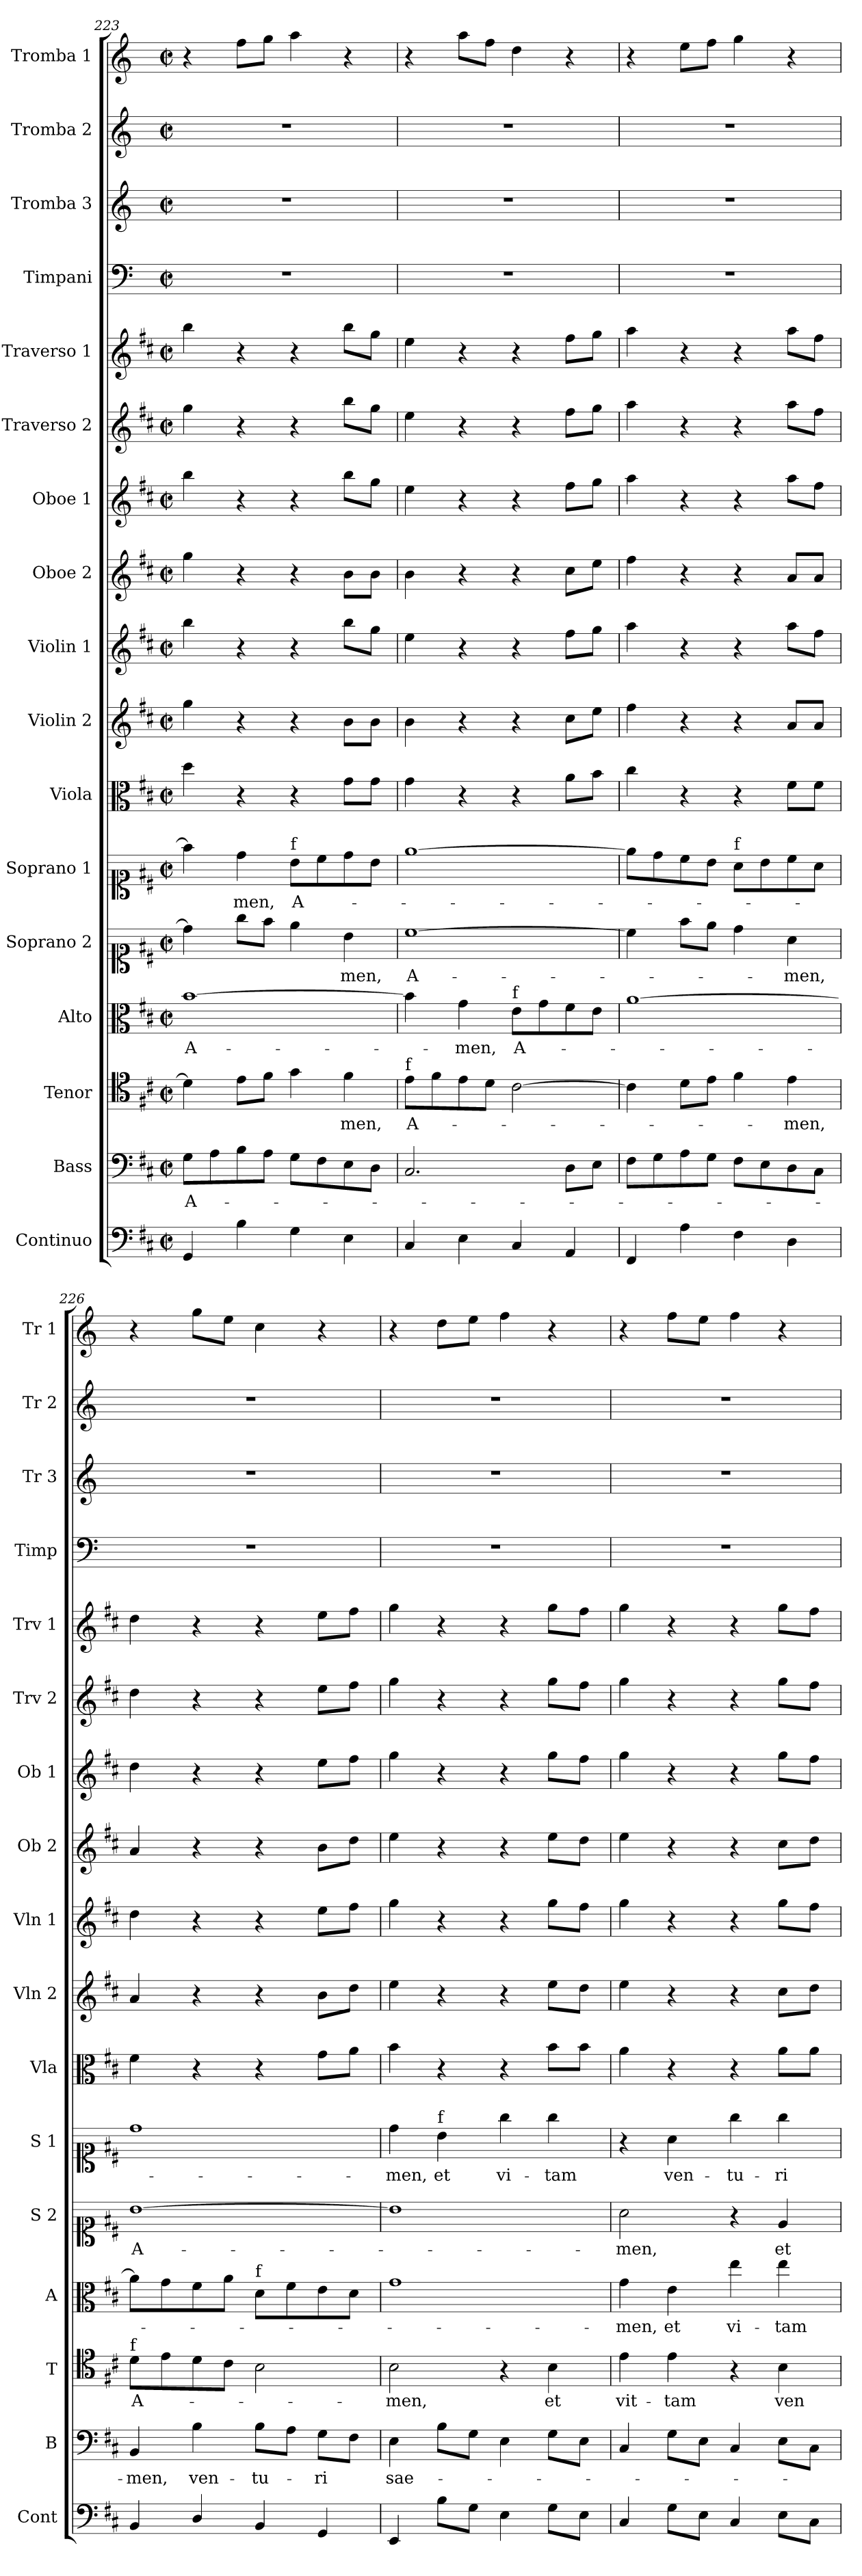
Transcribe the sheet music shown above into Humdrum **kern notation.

**kern	**kern	**text	**kern	**text	**kern	**text	**kern	**text	**kern	**text	**kern	**kern	**kern	**kern	**kern	**kern	**kern	**kern	**kern	**kern	**kern
*part17	*part16	*part16	*part15	*part15	*part14	*part14	*part13	*part13	*part12	*part12	*part11	*part10	*part9	*part8	*part7	*part6	*part5	*part4	*part3	*part2	*part1
*staff17	*staff16	*staff16	*staff15	*staff15	*staff14	*staff14	*staff13	*staff13	*staff12	*staff12	*staff11	*staff10	*staff9	*staff8	*staff7	*staff6	*staff5	*staff4	*staff3	*staff2	*staff1
*I"Continuo	*I"Bass	*	*I"Tenor	*	*I"Alto	*	*I"Soprano 2	*	*I"Soprano 1	*	*I"Viola	*I"Violin 2	*I"Violin 1	*I"Oboe 2	*I"Oboe 1	*I"Traverso 2	*I"Traverso 1	*I"Timpani	*I"Tromba 3	*I"Tromba 2	*I"Tromba 1
*I'Cont	*I'B	*	*I'T	*	*I'A	*	*I'S 2	*	*I'S 1	*	*I'Vla	*I'Vln 2	*I'Vln 1	*I'Ob 2	*I'Ob 1	*I'Trv 2	*I'Trv 1	*I'Timp	*I'Tr 3	*I'Tr 2	*I'Tr 1
*clefF4	*clefF4	*	*clefC4	*	*clefC3	*	*clefC1	*	*clefC1	*	*clefC3	*clefG2	*clefG2	*clefG2	*clefG2	*clefG2	*clefG2	*clefF4	*clefG2	*clefG2	*clefG2
*	*	*	*	*	*	*	*	*	*	*	*	*	*	*	*	*	*	*ITrd-1c-2	*ITrd-1c-2	*ITrd-1c-2	*ITrd-1c-2
*k[f#c#]	*k[f#c#]	*	*k[f#c#]	*	*k[f#c#]	*	*k[f#c#]	*	*k[f#c#]	*	*k[f#c#]	*k[f#c#]	*k[f#c#]	*k[f#c#]	*k[f#c#]	*k[f#c#]	*k[f#c#]	*k[f#c#]	*k[f#c#]	*k[f#c#]	*k[f#c#]
*M2/2	*M2/2	*	*M2/2	*	*M2/2	*	*M2/2	*	*M2/2	*	*M2/2	*M2/2	*M2/2	*M2/2	*M2/2	*M2/2	*M2/2	*M2/2	*M2/2	*M2/2	*M2/2
*met(c|)	*met(c|)	*	*met(c|)	*	*met(c|)	*	*met(c|)	*	*met(c|)	*	*met(c|)	*met(c|)	*met(c|)	*met(c|)	*met(c|)	*met(c|)	*met(c|)	*met(c|)	*met(c|)	*met(c|)	*met(c|)
=223	=223	=223	=223	=223	=223	=223	=223	=223	=223	=223	=223	=223	=223	=223	=223	=223	=223	=223	=223	=223	=223
!	!	!LO:LY:b	!	!	!	!LO:LY:b	!	!	!	!	!	!	!	!	!	!	!	!	!	!	!
4GG/	8G\L	A-	4d\]	.	[1b	A-	4dd\]	.	4ff#\]	.	4dd\	4gg\	4bb\	4gg\	4bb\	4gg\	4bb\	1r	1r	1r	4r
.	8A\	.	.	.	.	.	.	.	.	.	.	.	.	.	.	.	.	.	.	.	.
!	!	!	!	!	!	!	!	!	!	!LO:LY:b	!	!	!	!	!	!	!	!	!	!	!
4B\	8B\	.	8e\L	.	.	.	8gg\L	.	4dd\	-men,	4r	4r	4r	4r	4r	4r	4r	.	.	.	8gg\L
.	8A\J	.	8f#\J	.	.	.	8ff#\J	.	.	.	.	.	.	.	.	.	.	.	.	.	8aa\J
!	!	!	!	!	!	!	!	!	!LO:TX:a:t=f	!	!	!	!	!	!	!	!	!	!	!	!
!	!	!	!	!	!	!	!	!	!	!LO:LY:b	!	!	!	!	!	!	!	!	!	!	!
4G\	8G\L	.	4g\	.	.	.	4ee\	.	8b\L	A-	4r	4r	4r	4r	4r	4r	4r	.	.	.	4bb\
.	8F#\	.	.	.	.	.	.	.	8cc#\	.	.	.	.	.	.	.	.	.	.	.	.
!	!	!	!	!LO:LY:b	!	!	!	!LO:LY:b	!	!	!	!	!	!	!	!	!	!	!	!	!
4E\	8E\	.	4f#\	-men,	.	.	4b\	-men,	8dd\	.	8g\L	8b\L	8bb\L	8b\L	8bb\L	8bb\L	8bb\L	.	.	.	4r
.	8D\J	.	.	.	.	.	.	.	8b\J	.	8g\J	8b\J	8gg\J	8b\J	8gg\J	8gg\J	8gg\J	.	.	.	.
!!LO:PB:g=z
=224	=224	=224	=224	=224	=224	=224	=224	=224	=224	=224	=224	=224	=224	=224	=224	=224	=224	=224	=224	=224	=224
!	!	!	!LO:TX:a:t=f	!	!	!	!	!	!	!	!	!	!	!	!	!	!	!	!	!	!
!	!	!	!	!LO:LY:b	!	!	!	!LO:LY:b	!	!	!	!	!	!	!	!	!	!	!	!	!
4C#/	2.C#/	.	8e\L	A-	4b\]	.	[1cc#	A-	[1ee	.	4g\	4b\	4ee\	4b\	4ee\	4ee\	4ee\	1r	1r	1r	4r
.	.	.	8f#\	.	.	.	.	.	.	.	.	.	.	.	.	.	.	.	.	.	.
!	!	!	!	!	!	!LO:LY:b	!	!	!	!	!	!	!	!	!	!	!	!	!	!	!
4E\	.	.	8e\	.	4g\	-men,	.	.	.	.	4r	4r	4r	4r	4r	4r	4r	.	.	.	8bb\L
.	.	.	8d\J	.	.	.	.	.	.	.	.	.	.	.	.	.	.	.	.	.	8gg\J
!	!	!	!	!	!LO:TX:a:t=f	!	!	!	!	!	!	!	!	!	!	!	!	!	!	!	!
!	!	!	!	!	!	!LO:LY:b	!	!	!	!	!	!	!	!	!	!	!	!	!	!	!
4C#/	.	.	[2c#\	.	8e\L	A-	.	.	.	.	4r	4r	4r	4r	4r	4r	4r	.	.	.	4ee\
.	.	.	.	.	8g\	.	.	.	.	.	.	.	.	.	.	.	.	.	.	.	.
4AA/	8D\L	.	.	.	8f#\	.	.	.	.	.	8a\L	8cc#\L	8ff#\L	8cc#\L	8ff#\L	8ff#\L	8ff#\L	.	.	.	4r
.	8E\J	.	.	.	8e\J	.	.	.	.	.	8b\J	8ee\J	8gg\J	8ee\J	8gg\J	8gg\J	8gg\J	.	.	.	.
=225	=225	=225	=225	=225	=225	=225	=225	=225	=225	=225	=225	=225	=225	=225	=225	=225	=225	=225	=225	=225	=225
4FF#/	8F#\L	.	4c#\]	.	[1a	.	4cc#\]	.	8ee\L]	.	4cc#\	4ff#\	4aa\	4ff#\	4aa\	4aa\	4aa\	1r	1r	1r	4r
.	8G\	.	.	.	.	.	.	.	8dd\	.	.	.	.	.	.	.	.	.	.	.	.
4A\	8A\	.	8d\L	.	.	.	8ff#\L	.	8cc#\	.	4r	4r	4r	4r	4r	4r	4r	.	.	.	8ff#\L
.	8G\J	.	8e\J	.	.	.	8ee\J	.	8b\J	.	.	.	.	.	.	.	.	.	.	.	8gg\J
!	!	!	!	!	!	!	!	!	!LO:TX:a:t=f	!	!	!	!	!	!	!	!	!	!	!	!
4F#\	8F#\L	.	4f#\	.	.	.	4dd\	.	8a\L	.	4r	4r	4r	4r	4r	4r	4r	.	.	.	4aa\
.	8E\	.	.	.	.	.	.	.	8b\	.	.	.	.	.	.	.	.	.	.	.	.
!	!	!	!	!LO:LY:b	!	!	!	!LO:LY:b	!	!	!	!	!	!	!	!	!	!	!	!	!
4D\	8D\	.	4e\	-men,	.	.	4a\	-men,	8cc#\	.	8f#\L	8a/L	8aa\L	8a/L	8aa\L	8aa\L	8aa\L	.	.	.	4r
.	8C#\J	.	.	.	.	.	.	.	8a\J	.	8f#\J	8a/J	8ff#\J	8a/J	8ff#\J	8ff#\J	8ff#\J	.	.	.	.
=226	=226	=226	=226	=226	=226	=226	=226	=226	=226	=226	=226	=226	=226	=226	=226	=226	=226	=226	=226	=226	=226
!	!	!	!LO:TX:a:t=f	!	!	!	!	!	!	!	!	!	!	!	!	!	!	!	!	!	!
!	!	!LO:LY:b	!	!LO:LY:b	!	!	!	!LO:LY:b	!	!	!	!	!	!	!	!	!	!	!	!	!
4BB/	4BB/	-men,	8d\L	A-	8a\L]	.	[1b	A-	1dd	.	4f#\	4a/	4dd\	4a/	4dd\	4dd\	4dd\	1r	1r	1r	4r
.	.	.	8e\	.	8g\	.	.	.	.	.	.	.	.	.	.	.	.	.	.	.	.
!	!	!LO:LY:b	!	!	!	!	!	!	!	!	!	!	!	!	!	!	!	!	!	!	!
4D/	4B\	ven-	8d\	.	8f#\	.	.	.	.	.	4r	4r	4r	4r	4r	4r	4r	.	.	.	8aa\L
.	.	.	8c#\J	.	8a\J	.	.	.	.	.	.	.	.	.	.	.	.	.	.	.	8ff#\J
!	!	!	!	!	!LO:TX:a:t=f	!	!	!	!	!	!	!	!	!	!	!	!	!	!	!	!
!	!	!LO:LY:b	!	!	!	!	!	!	!	!	!	!	!	!	!	!	!	!	!	!	!
4BB/	8B\L	-tu-	2B\	.	8d\L	.	.	.	.	.	4r	4r	4r	4r	4r	4r	4r	.	.	.	4dd\
.	8A\J	.	.	.	8f#\	.	.	.	.	.	.	.	.	.	.	.	.	.	.	.	.
!	!	!LO:LY:b	!	!	!	!	!	!	!	!	!	!	!	!	!	!	!	!	!	!	!
4GG/	8G\L	-ri	.	.	8e\	.	.	.	.	.	8g\L	8b\L	8ee\L	8b\L	8ee\L	8ee\L	8ee\L	.	.	.	4r
.	8F#\J	.	.	.	8d\J	.	.	.	.	.	8a\J	8dd\J	8ff#\J	8dd\J	8ff#\J	8ff#\J	8ff#\J	.	.	.	.
=227	=227	=227	=227	=227	=227	=227	=227	=227	=227	=227	=227	=227	=227	=227	=227	=227	=227	=227	=227	=227	=227
!	!	!LO:LY:b	!	!LO:LY:b	!	!	!	!	!	!LO:LY:b	!	!	!	!	!	!	!	!	!	!	!
4EE/	4E\	sae-	2B\	-men,	1g	.	1b]	.	4dd\	-men,	4b\	4ee\	4gg\	4ee\	4gg\	4gg\	4gg\	1r	1r	1r	4r
!	!	!	!	!	!	!	!	!	!LO:TX:a:t=f	!	!	!	!	!	!	!	!	!	!	!	!
!	!	!	!	!	!	!	!	!	!	!LO:LY:b	!	!	!	!	!	!	!	!	!	!	!
8B\L	8B\L	.	.	.	.	.	.	.	4b\	et	4r	4r	4r	4r	4r	4r	4r	.	.	.	8ee\L
8G\J	8G\J	.	.	.	.	.	.	.	.	.	.	.	.	.	.	.	.	.	.	.	8ff#\J
!	!	!	!	!	!	!	!	!	!	!LO:LY:b	!	!	!	!	!	!	!	!	!	!	!
4E\	4E\	.	4r	.	.	.	.	.	4gg\	vi-	4r	4r	4r	4r	4r	4r	4r	.	.	.	4gg\
!	!	!	!	!LO:LY:b	!	!	!	!	!	!LO:LY:b	!	!	!	!	!	!	!	!	!	!	!
8G\L	8G\L	.	4B\	et	.	.	.	.	4gg\	-tam	8b\L	8ee\L	8gg\L	8ee\L	8gg\L	8gg\L	8gg\L	.	.	.	4r
8E\J	8E\J	.	.	.	.	.	.	.	.	.	8b\J	8dd\J	8ff#\J	8dd\J	8ff#\J	8ff#\J	8ff#\J	.	.	.	.
=228	=228	=228	=228	=228	=228	=228	=228	=228	=228	=228	=228	=228	=228	=228	=228	=228	=228	=228	=228	=228	=228
!	!	!	!	!LO:LY:b	!	!LO:LY:b	!	!LO:LY:b	!	!	!	!	!	!	!	!	!	!	!	!	!
4C#/	4C#/	.	4e\	vit-	4g\	-men,	2a\	-men,	4r	.	4a\	4ee\	4gg\	4ee\	4gg\	4gg\	4gg\	1r	1r	1r	4r
!	!	!	!	!LO:LY:b	!	!LO:LY:b	!	!	!	!LO:LY:b	!	!	!	!	!	!	!	!	!	!	!
8G\L	8G\L	.	4e\	-tam	4e\	et	.	.	4a\	ven-	4r	4r	4r	4r	4r	4r	4r	.	.	.	8gg\L
8E\J	8E\J	.	.	.	.	.	.	.	.	.	.	.	.	.	.	.	.	.	.	.	8ff#\J
!	!	!	!	!	!	!LO:LY:b	!	!	!	!LO:LY:b	!	!	!	!	!	!	!	!	!	!	!
4C#/	4C#/	.	4r	.	4ee\	vi-	4r	.	4gg\	-tu-	4r	4r	4r	4r	4r	4r	4r	.	.	.	4gg\
!	!	!	!	!LO:LY:b	!	!LO:LY:b	!	!LO:LY:b	!	!LO:LY:b	!	!	!	!	!	!	!	!	!	!	!
8E\L	8E\L	.	4B\	ven-	4ee\	-tam	4e/	et	4gg\	-ri	8a\L	8cc#\L	8gg\L	8cc#\L	8gg\L	8gg\L	8gg\L	.	.	.	4r
8C#\J	8C#\J	.	.	.	.	.	.	.	.	.	8a\J	8dd\J	8ff#\J	8dd\J	8ff#\J	8ff#\J	8ff#\J	.	.	.	.
=	=	=	=	=	=	=	=	=	=	=	=	=	=	=	=	=	=	=	=	=	=
*-	*-	*-	*-	*-	*-	*-	*-	*-	*-	*-	*-	*-	*-	*-	*-	*-	*-	*-	*-	*-	*-
